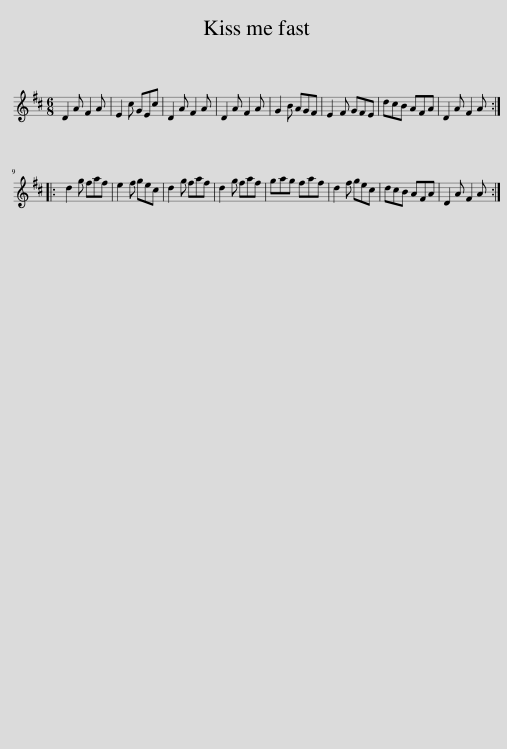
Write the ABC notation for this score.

X:1
L:1/8
M:6/8
I:linebreak $
K:D
V:1 treble
V:1
 D2 A F2 A | E2 c GEc | D2 A F2 A | D2 A F2 A | G2 B AGF | %5
 E2 F GFE | dcB AFA | D2 A F2 A ::$ d2 g faf | e2 f gec | %10
 d2 g faf | d2 g faf | gag faf | d2 f gec | dcB AFA | %15
 D2 A F2 A :| %16
